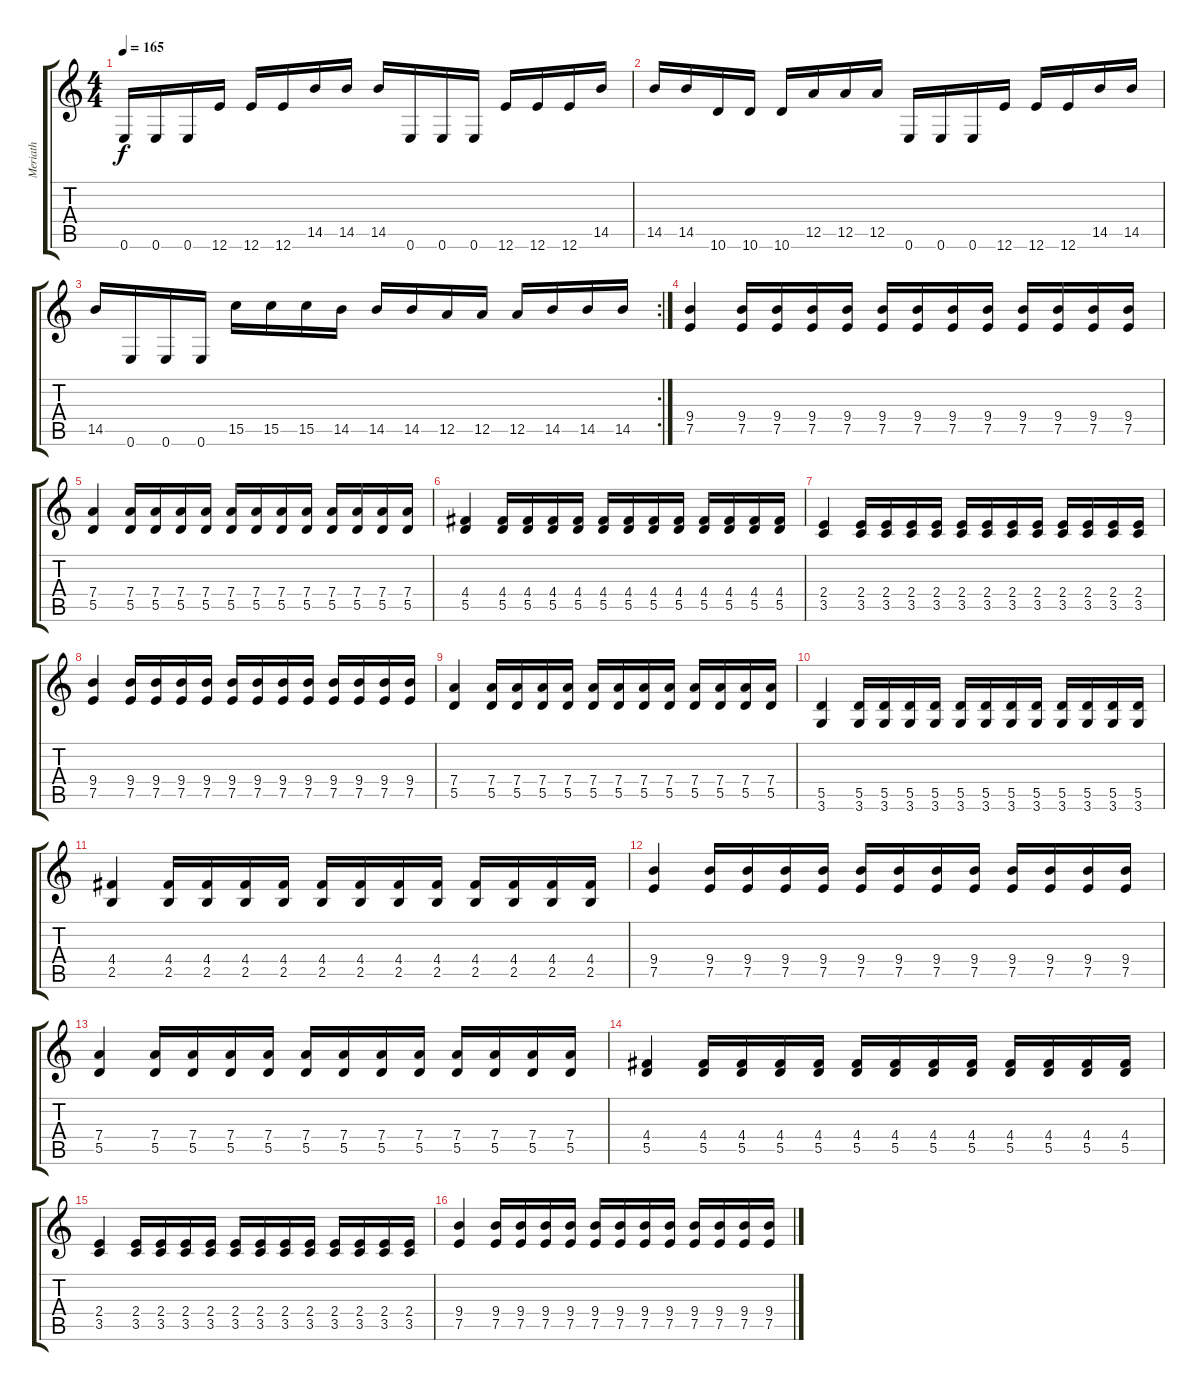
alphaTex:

\track ("Meriath" "Meriath") {instrument distortionguitar}
\staff {score tabs}
\tuning (E4 B3 G3 D3 A2 E2) {hide}
\ts (4 4)
\tempo 165
\clef g2
\ks c
0.6.16{dy f} 0.6.16 0.6.16 12.6.16 12.6.16 12.6.16 14.5.16 14.5.16 14.5.16 0.6.16 0.6.16 0.6.16 12.6.16 12.6.16 12.6.16 14.5.16 |
14.5.16 14.5.16 10.6.16 10.6.16 10.6.16 12.5.16 12.5.16 12.5.16 0.6.16 0.6.16 0.6.16 12.6.16 12.6.16 12.6.16 14.5.16 14.5.16 |
\rc 2
14.5.16 0.6.16 0.6.16 0.6.16 15.5.16 15.5.16 15.5.16 14.5.16 14.5.16 14.5.16 12.5.16 12.5.16 12.5.16 14.5.16 14.5.16 14.5.16 |
(9.4 7.5).4 (9.4 7.5).16 (9.4 7.5).16 (9.4 7.5).16 (9.4 7.5).16 (9.4 7.5).16 (9.4 7.5).16 (9.4 7.5).16 (9.4 7.5).16 (9.4 7.5).16 (9.4 7.5).16 (9.4 7.5).16 (9.4 7.5).16 |
(7.4 5.5).4 (7.4 5.5).16 (7.4 5.5).16 (7.4 5.5).16 (7.4 5.5).16 (7.4 5.5).16 (7.4 5.5).16 (7.4 5.5).16 (7.4 5.5).16 (7.4 5.5).16 (7.4 5.5).16 (7.4 5.5).16 (7.4 5.5).16 |
(4.4 5.5).4 (4.4 5.5).16 (4.4 5.5).16 (4.4 5.5).16 (4.4 5.5).16 (4.4 5.5).16 (4.4 5.5).16 (4.4 5.5).16 (4.4 5.5).16 (4.4 5.5).16 (4.4 5.5).16 (4.4 5.5).16 (4.4 5.5).16 |
(2.4 3.5).4 (2.4 3.5).16 (2.4 3.5).16 (2.4 3.5).16 (2.4 3.5).16 (2.4 3.5).16 (2.4 3.5).16 (2.4 3.5).16 (2.4 3.5).16 (2.4 3.5).16 (2.4 3.5).16 (2.4 3.5).16 (2.4 3.5).16 |
(9.4 7.5).4 (9.4 7.5).16 (9.4 7.5).16 (9.4 7.5).16 (9.4 7.5).16 (9.4 7.5).16 (9.4 7.5).16 (9.4 7.5).16 (9.4 7.5).16 (9.4 7.5).16 (9.4 7.5).16 (9.4 7.5).16 (9.4 7.5).16 |
(7.4 5.5).4 (7.4 5.5).16 (7.4 5.5).16 (7.4 5.5).16 (7.4 5.5).16 (7.4 5.5).16 (7.4 5.5).16 (7.4 5.5).16 (7.4 5.5).16 (7.4 5.5).16 (7.4 5.5).16 (7.4 5.5).16 (7.4 5.5).16 |
(5.5 3.6).4 (5.5 3.6).16 (5.5 3.6).16 (5.5 3.6).16 (5.5 3.6).16 (5.5 3.6).16 (5.5 3.6).16 (5.5 3.6).16 (5.5 3.6).16 (5.5 3.6).16 (5.5 3.6).16 (5.5 3.6).16 (5.5 3.6).16 |
(4.4 2.5).4 (4.4 2.5).16 (4.4 2.5).16 (4.4 2.5).16 (4.4 2.5).16 (4.4 2.5).16 (4.4 2.5).16 (4.4 2.5).16 (4.4 2.5).16 (4.4 2.5).16 (4.4 2.5).16 (4.4 2.5).16 (4.4 2.5).16 |
(9.4 7.5).4 (9.4 7.5).16 (9.4 7.5).16 (9.4 7.5).16 (9.4 7.5).16 (9.4 7.5).16 (9.4 7.5).16 (9.4 7.5).16 (9.4 7.5).16 (9.4 7.5).16 (9.4 7.5).16 (9.4 7.5).16 (9.4 7.5).16 |
(7.4 5.5).4 (7.4 5.5).16 (7.4 5.5).16 (7.4 5.5).16 (7.4 5.5).16 (7.4 5.5).16 (7.4 5.5).16 (7.4 5.5).16 (7.4 5.5).16 (7.4 5.5).16 (7.4 5.5).16 (7.4 5.5).16 (7.4 5.5).16 |
(4.4 5.5).4 (4.4 5.5).16 (4.4 5.5).16 (4.4 5.5).16 (4.4 5.5).16 (4.4 5.5).16 (4.4 5.5).16 (4.4 5.5).16 (4.4 5.5).16 (4.4 5.5).16 (4.4 5.5).16 (4.4 5.5).16 (4.4 5.5).16 |
(2.4 3.5).4 (2.4 3.5).16 (2.4 3.5).16 (2.4 3.5).16 (2.4 3.5).16 (2.4 3.5).16 (2.4 3.5).16 (2.4 3.5).16 (2.4 3.5).16 (2.4 3.5).16 (2.4 3.5).16 (2.4 3.5).16 (2.4 3.5).16 |
(9.4 7.5).4 (9.4 7.5).16 (9.4 7.5).16 (9.4 7.5).16 (9.4 7.5).16 (9.4 7.5).16 (9.4 7.5).16 (9.4 7.5).16 (9.4 7.5).16 (9.4 7.5).16 (9.4 7.5).16 (9.4 7.5).16 (9.4 7.5).16
